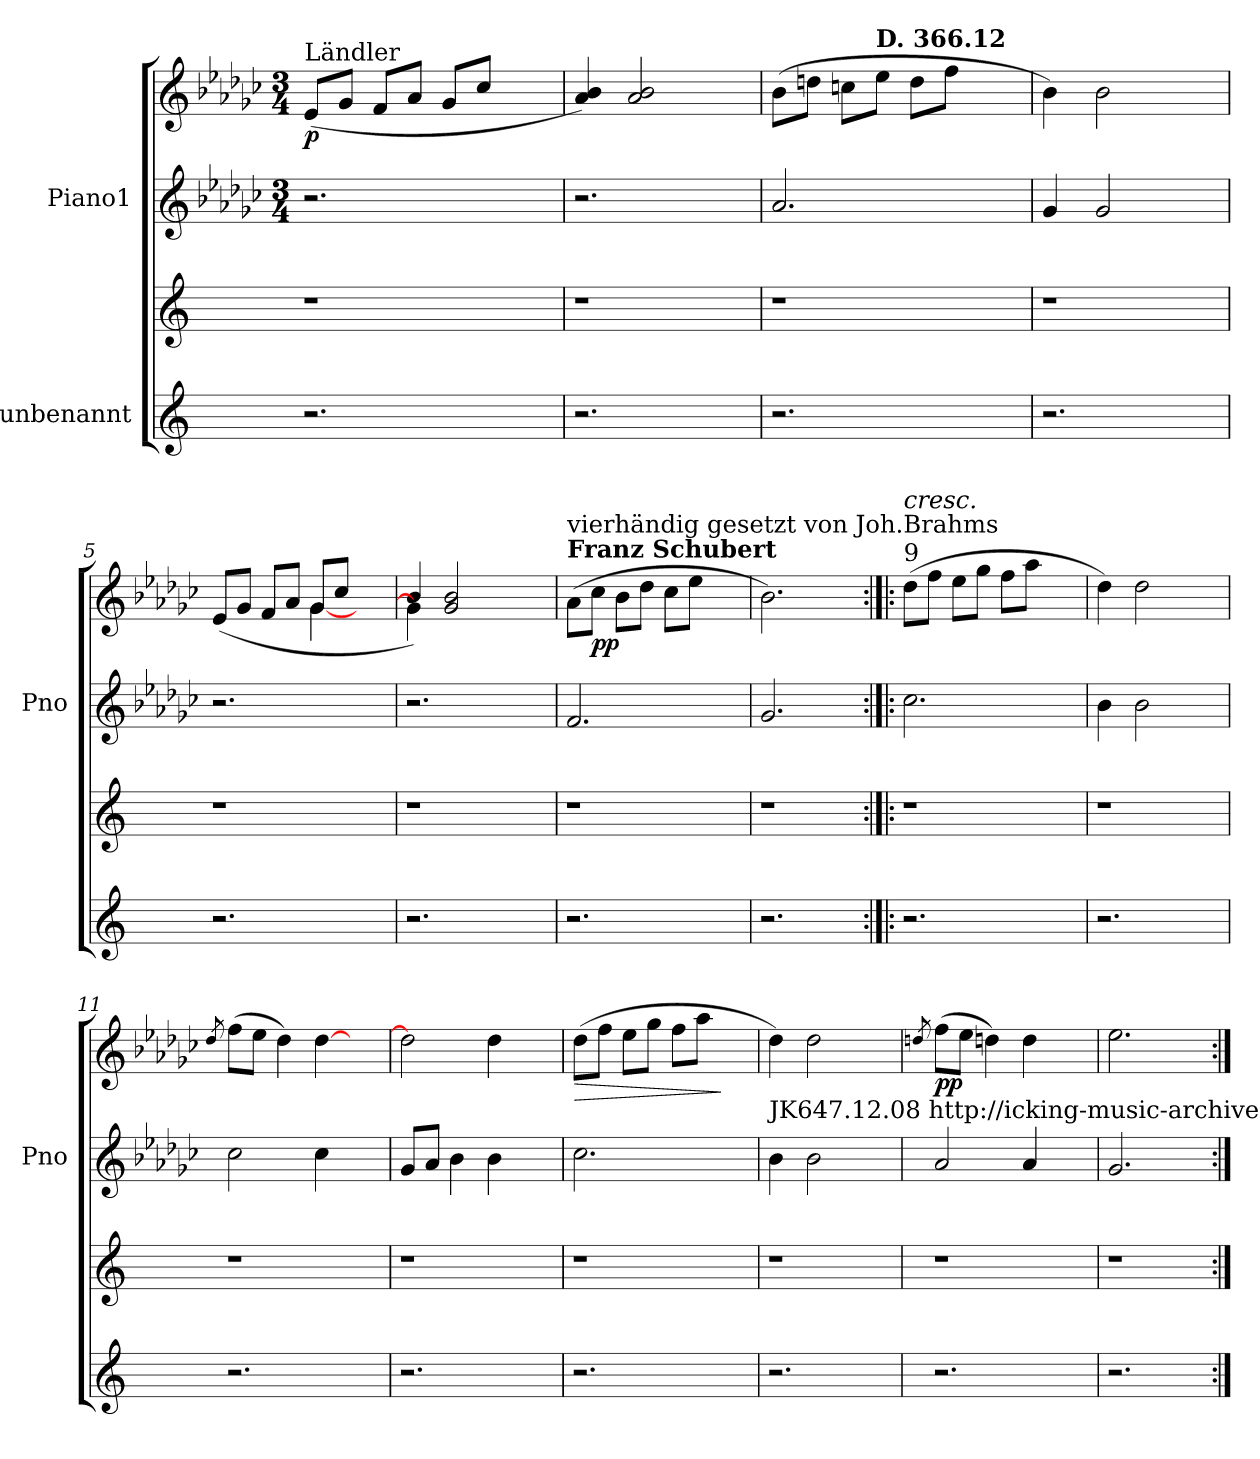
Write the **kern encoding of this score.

**kern	**kern	**kern	**kern	**dynam
*part2	*part2	*part1	*part1	*part1
*staff4	*staff3	*staff2	*staff1	*staff1/2
*I"unbenannt	*	*I"Piano1	*	*
*	*	*I'Pno	*	*
*clefG2	*clefG2	*clefG2	*clefG2	*
*k[]	*k[]	*k[b-e-a-d-g-c-]	*k[b-e-a-d-g-c-]	*
*	*	*M3/4	*M3/4	*
=1	=1	=1	=1	=1
!	!	!	!LO:TX:a:t=Ländler	!
!	!	!	!	!LO:DY:b
2.r	1r	2.r	(8e-/L	p
.	.	.	8g-/J	.
.	.	.	8f/L	.
.	.	.	8a-/J	.
.	.	.	8g-/L	.
.	.	.	8cc-/J	.
4ryy	.	4ryy	4ryy	.
=2	=2	=2	=2	=2
2.r	1r	2.r	4a-/ 4b-/)	.
.	.	.	2a-/ 2b-/	.
4ryy	.	4ryy	4ryy	.
=3	=3	=3	=3	=3
2.r	1r	2.a-/	(8b-\L	.
.	.	.	8ddn\J	.
.	.	.	8ccn\L	.
!	!	!	!LO:TX:a:B:t=D. 366.12	!
.	.	.	8ee-\J	.
.	.	.	8dd\L	.
.	.	.	8ff\J	.
4ryy	.	4ryy	4ryy	.
=4	=4	=4	=4	=4
2.r	1r	4g-/	4b-\)	.
.	.	2g-/	2b-\	.
4ryy	.	4ryy	4ryy	.
!!LO:LB:g=z
=5	=5	=5	=5	=5
*	*	*	*^	*
2.r	1r	2.r	(8e-/L	2ryy	.
.	.	.	8g-/J	.	.
.	.	.	8f/L	.	.
.	.	.	8a-/J	.	.
.	.	.	8g-/L	[4g-\	.
.	.	.	8cc-/J	.	.
4ryy	.	4ryy	4ryy	4ryy	.
=6	=6	=6	=6	=6	=6
2.r	1r	2.r	4b-/)	4g-\]	.
.	.	.	2g-/ 2b-/	4ryy	.
.	.	.	.	2ryy	.
4ryy	.	4ryy	4ryy	.	.
*	*	*	*v	*v	*
=7	=7	=7	=7	=7
!	!	!	!LO:TX:a:B:t=Franz Schubert	!
!	!	!	!LO:TX:a:t=vierhändig gesetzt von Joh.Brahms	!
2.r	1r	2.f/	(8a-\L	.
!	!	!	!	!LO:DY:b
.	.	.	8cc-\J	pp
.	.	.	8b-\L	.
.	.	.	8dd-\J	.
.	.	.	8cc-\L	.
.	.	.	8ee-\J	.
4ryy	.	4ryy	4ryy	.
=8	=8	=8	=8	=8
2.r	1r	2.g-/	2.b-\)	.
4ryy	.	4ryy	4ryy	.
!!LO:LB:g=z
=9:|!|:	=9:|!|:	=9:|!|:	=9:|!|:	=9:|!|:
!	!	!	!LO:TX:a:i:t=cresc.	!
!	!	!	!LO:TX:a:t=9	!
2.r	1r	2.cc-\	(8dd-\L	.
.	.	.	8ff\J	.
.	.	.	8ee-\L	.
.	.	.	8gg-\J	.
.	.	.	8ff\L	.
.	.	.	8aa-\J	.
4ryy	.	4ryy	4ryy	.
=10	=10	=10	=10	=10
2.r	1r	4b-\	4dd-\)	.
.	.	2b-\	2dd-\	.
4ryy	.	4ryy	4ryy	.
=11	=11	=11	=11	=11
.	.	.	8qdd-/	.
2.r	1r	2cc-\	(8ff\L	.
.	.	.	8ee-\J	.
.	.	.	4dd-\)	.
.	.	4cc-\	[4dd-\	.
4ryy	.	4ryy	4ryy	.
!!LO:PB:g=z
=12	=12	=12	=12	=12
2.r	1r	8g-/L	2dd-\]	.
.	.	8a-/J	.	.
.	.	4b-\	.	.
.	.	4b-\	4dd-\	.
4ryy	.	4ryy	4ryy	.
=13	=13	=13	=13	=13
!	!	!	!	!LO:HP:b
2.r	1r	2.cc-\	(8dd-\L	>
.	.	.	8ff\J	.
.	.	.	8ee-\L	.
.	.	.	8gg-\J	.
.	.	.	8ff\L	.
.	.	.	8aa-\J	.
4ryy	.	4ryy	4ryy	]
=14	=14	=14	=14	=14
!	!	!LO:TX:a:t=JK647.12.08 http&colon;//icking-music-archive.org	!	!
2.r	1r	4b-\	4dd-\)	.
.	.	2b-\	2dd-\	.
4ryy	.	4ryy	4ryy	.
=15	=15	=15	=15	=15
.	.	.	8qddn/	.
!	!	!	!	!LO:DY:b
2.r	1r	2a-/	(8ff\L	pp
.	.	.	8ee-\J	.
.	.	.	4dd\)	.
.	.	4a-/	4dd\	.
4ryy	.	4ryy	4ryy	.
=16	=16	=16	=16	=16
2.r	1r	2.g-/	2.ee-\	.
4ryy	.	4ryy	4ryy	.
=:|!	=:|!	=:|!	=:|!	=:|!
*-	*-	*-	*-	*-
